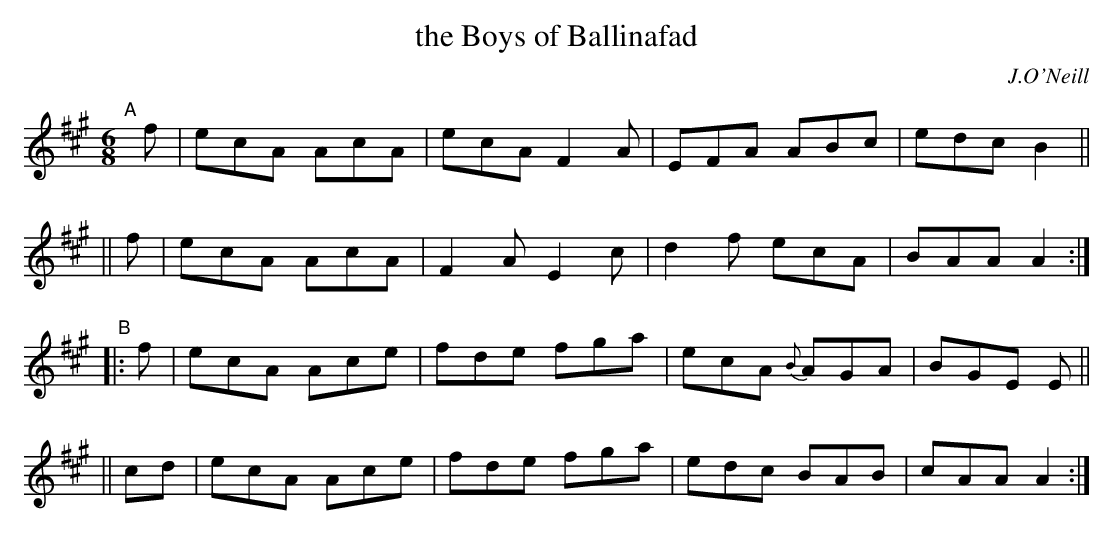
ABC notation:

X:1
T: the Boys of Ballinafad
O: J.O'Neill
M: 6/8
L: 1/8
K: A
"^A"\
[|]f | ecA AcA | ecA F2A | EFA ABc | edc B2 ||
|| f | ecA AcA | F2A E2c | d2f ecA | BAA A2 :|
"^B"\
|: f | ecA Ace | fde fga | ecA {B}AGA | BGE E ||
||cd | ecA Ace | fde fga | edc BAB | cAA A2 :|
